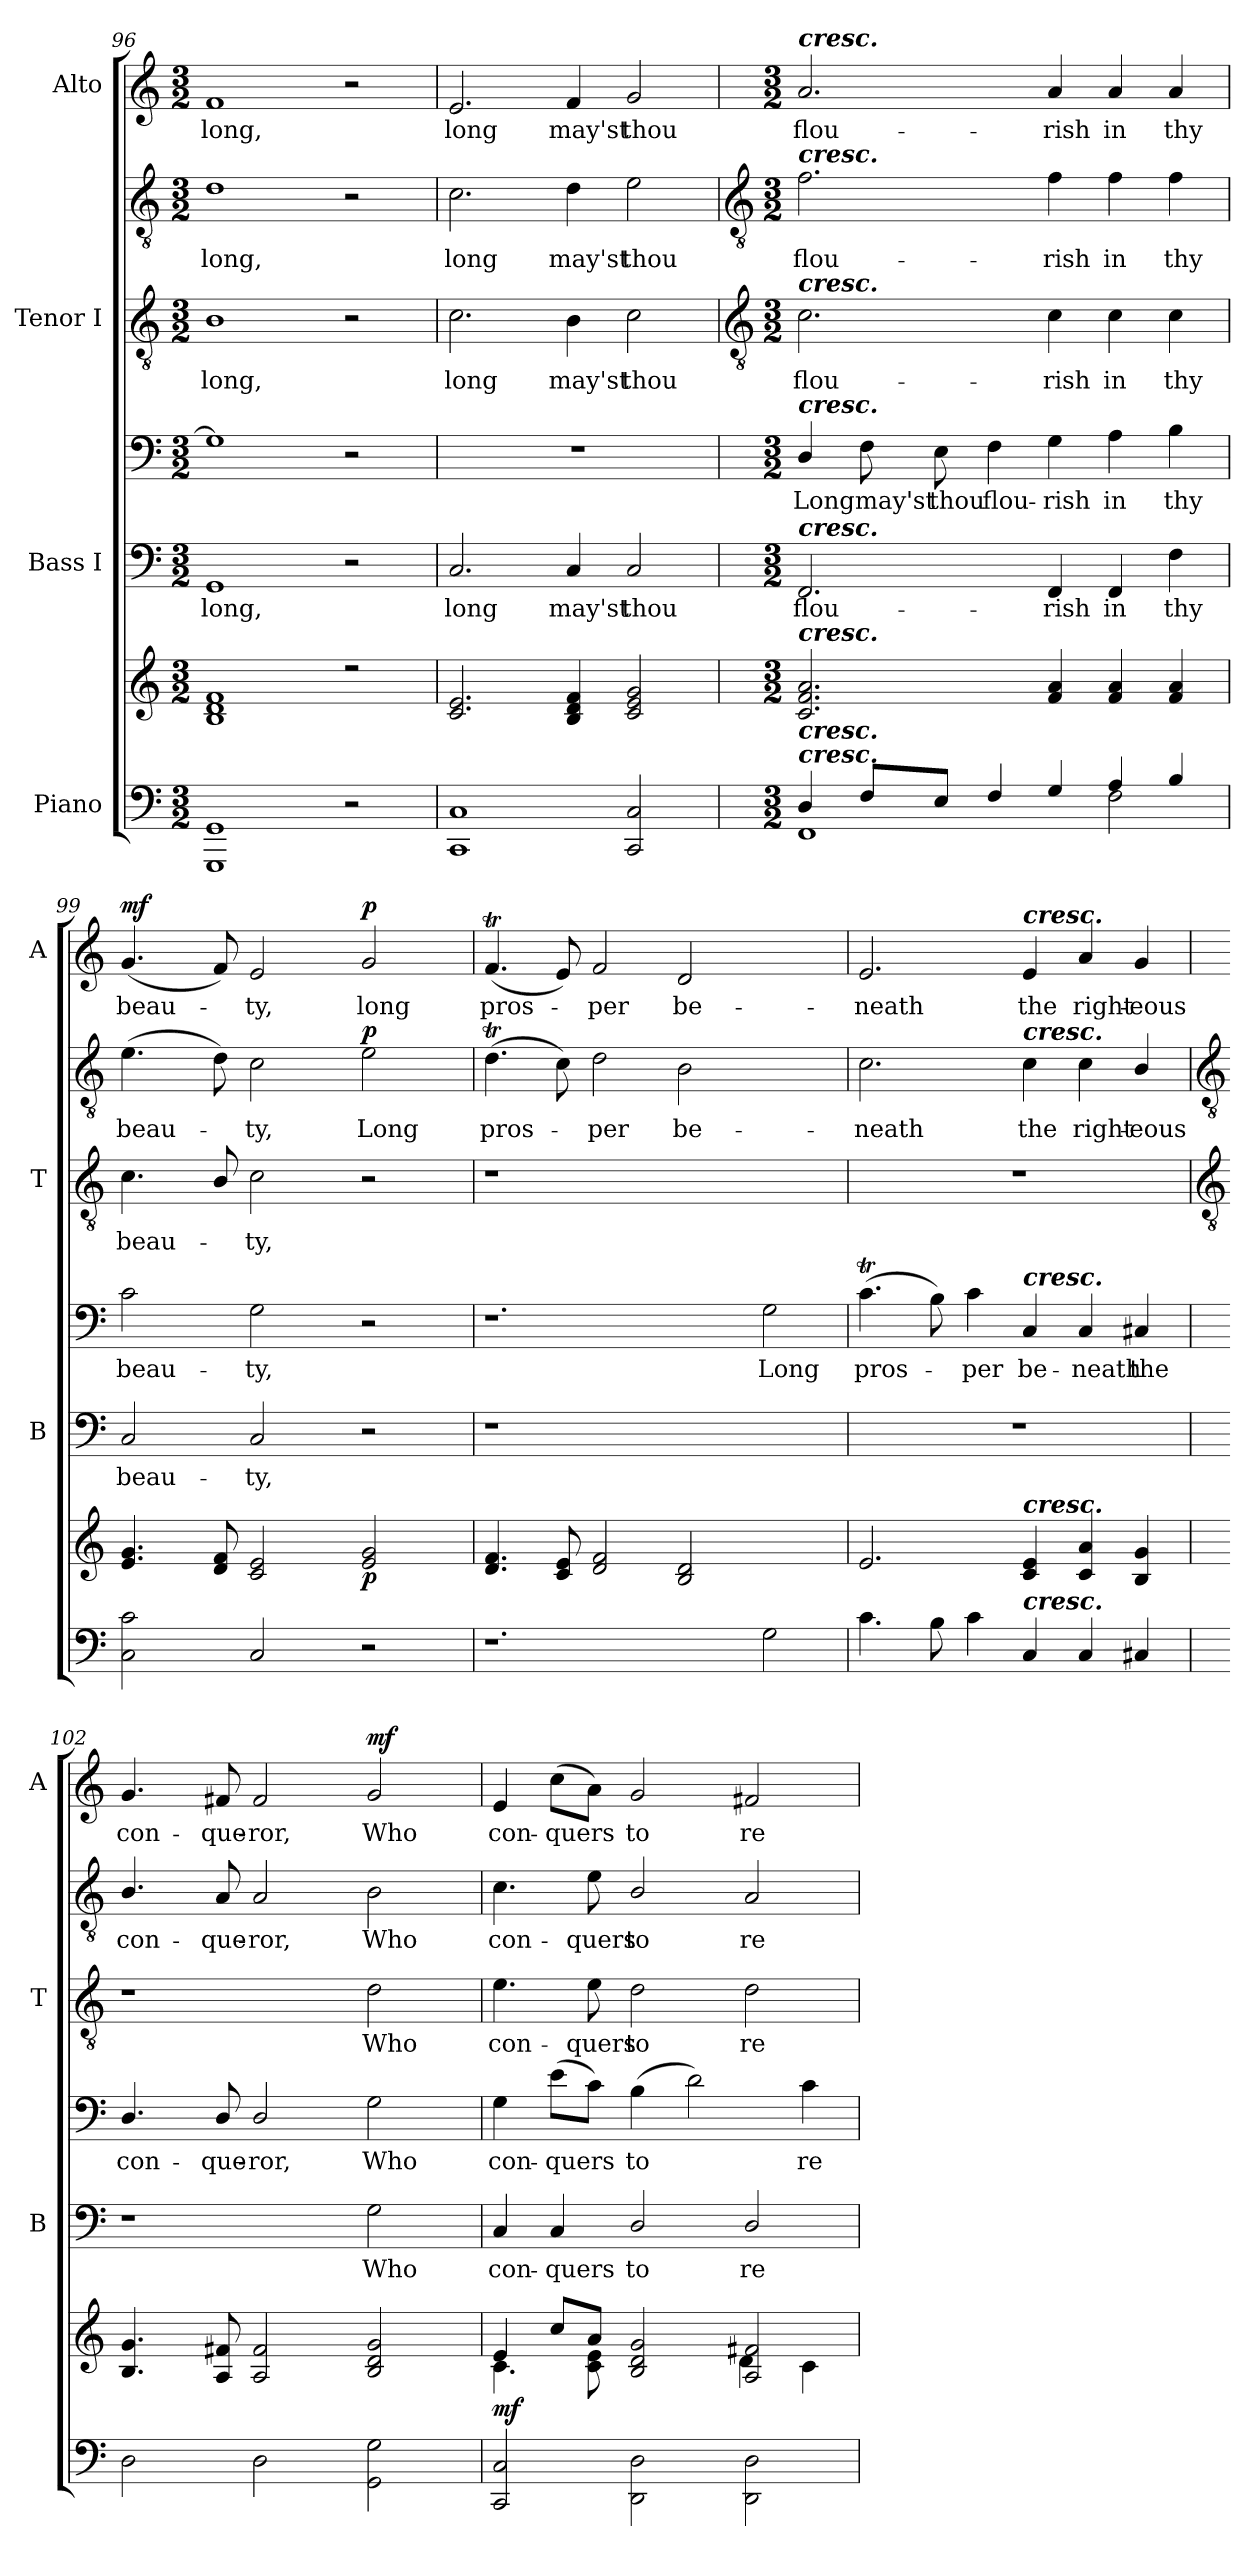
**kern	**kern	**dynam	**kern	**text	**kern	**text	**dynam	**kern	**text	**kern	**text	**dynam	**kern	**text	**dynam
*part4	*part4	*part4	*part3	*part3	*part3	*part3	*part3	*part2	*part2	*part2	*part2	*part2	*part1	*part1	*part1
*staff7	*staff6	*staff6/7	*staff5	*staff5	*staff4	*staff4	*staff4/5	*staff3	*staff3	*staff2	*staff2	*staff2/3	*staff1	*staff1	*staff1
*I"Piano	*	*	*I"Bass I	*	*	*	*	*I"Tenor I	*	*	*	*	*I"Alto	*	*
*	*	*	*I'B	*	*	*	*	*I'T	*	*	*	*	*I'A	*	*
*clefF4	*clefG2	*	*clefF4	*	*clefF4	*	*	*clefGv2	*	*clefGv2	*	*	*clefG2	*	*
*k[]	*k[]	*	*k[]	*	*k[]	*	*	*k[]	*	*k[]	*	*	*k[]	*	*
*C:	*C:	*	*C:	*	*C:	*	*	*C:	*	*C:	*	*	*C:	*	*
*M3/2	*M3/2	*	*M3/2	*	*M3/2	*	*	*M3/2	*	*M3/2	*	*	*M3/2	*	*
=96	=96	=96	=96	=96	=96	=96	=96	=96	=96	=96	=96	=96	=96	=96	=96
*	*^	*	*	*	*	*	*	*	*	*	*	*	*	*	*
!	!	!LO:N:vis=1	!	!	!LO:LY:b	!	!	!	!	!LO:LY:b	!	!LO:LY:b	!	!	!LO:LY:b	!
1GGG 1GG	1B 1d 1f	1.ryy	.	1GG	long,	1G]	.	.	1B	long,	1d	long,	.	1f	long,	.
2r	2r	.	.	2r	.	2r	.	.	2r	.	2r	.	.	2r	.	.
=97	=97	=97	=97	=97	=97	=97	=97	=97	=97	=97	=97	=97	=97	=97	=97	=97
!	!	!LO:N:vis=1	!	!	!LO:LY:b	!LO:N:vis=1	!	!	!	!LO:LY:b	!	!LO:LY:b	!	!	!LO:LY:b	!
1CC 1C	2.c/ 2.e/	1.ryy	.	2.C/	long	1.r	.	.	2.c\	long	2.c\	long	.	2.e/	long	.
!	!	!	!	!	!LO:LY:b	!	!	!	!	!LO:LY:b	!	!LO:LY:b	!	!	!LO:LY:b	!
.	4B/ 4d/ 4f/	.	.	4C/	may'st	.	.	.	4B\	may'st	4d\	may'st	.	4f/	may'st	.
!	!	!	!	!	!LO:LY:b	!	!	!	!	!LO:LY:b	!	!LO:LY:b	!	!	!LO:LY:b	!
2CC/ 2C/	2c/ 2e/ 2g/	.	.	2C/	thou	.	.	.	2c\	thou	2e\	thou	.	2g/	thou	.
*	*v	*v	*	*	*	*	*	*	*	*	*	*	*	*	*	*
!!LO:LB:g=z
=98	=98	=98	=98	=98	=98	=98	=98	=98	=98	=98	=98	=98	=98	=98	=98
*	*	*	*	*	*	*	*	*clefGv2	*	*clefGv2	*	*	*	*	*
*M3/2	*M3/2	*	*M3/2	*	*M3/2	*	*	*M3/2	*	*M3/2	*	*	*M3/2	*	*
*^	*	*	*	*	*	*	*	*	*	*	*	*	*	*	*
!	!	!	!	!	!	!	!	!	!	!	!	!	!	!LO:TX:a:Bi:t=cresc.	!	!
!	!	!	!	!	!	!	!	!	!	!	!LO:TX:a:Bi:t=cresc.	!	!	!	!	!
!	!	!	!	!	!	!	!	!	!LO:TX:a:Bi:t=cresc.	!	!	!	!	!	!	!
!	!	!	!	!	!	!LO:TX:a:Bi:t=cresc.	!	!	!	!	!	!	!	!	!	!
!	!	!	!	!LO:TX:a:Bi:t=cresc.	!	!	!	!	!	!	!	!	!	!	!	!
!	!	!LO:TX:a:Bi:t=cresc.	!	!	!	!	!	!	!	!	!	!	!	!	!	!
!LO:TX:a:Bi:t=cresc.	!	!	!	!	!	!	!	!	!	!	!	!	!	!	!	!
!LO:TX:a:Bi:t=cresc.	!	!	!	!	!	!	!	!	!	!	!	!	!	!	!	!
!	!	!	!	!	!LO:LY:b	!	!LO:LY:b	!	!	!LO:LY:b	!	!LO:LY:b	!	!	!LO:LY:b	!
4D/	1FF\	2.c 2.f 2.a	.	2.FF/	flou-	4D/	Long	.	2.c\	flou-	2.f\	flou-	.	2.a/	flou-	.
!	!	!	!	!	!	!	!LO:LY:b	!	!	!	!	!	!	!	!	!
8F/L	.	.	.	.	.	8F\	may'st	.	.	.	.	.	.	.	.	.
!	!	!	!	!	!	!	!LO:LY:b	!	!	!	!	!	!	!	!	!
8E/J	.	.	.	.	.	8E\	thou	.	.	.	.	.	.	.	.	.
!	!	!	!	!	!	!	!LO:LY:b	!	!	!	!	!	!	!	!	!
4F/	.	.	.	.	.	4F\	flou-	.	.	.	.	.	.	.	.	.
!	!	!	!	!	!LO:LY:b	!	!LO:LY:b	!	!	!LO:LY:b	!	!LO:LY:b	!	!	!LO:LY:b	!
4G/	.	4f/ 4a/	.	4FF/	-rish	4G\	-rish	.	4c\	-rish	4f\	-rish	.	4a/	-rish	.
!	!	!	!	!	!LO:LY:b	!	!LO:LY:b	!	!	!LO:LY:b	!	!LO:LY:b	!	!	!LO:LY:b	!
4A/	2F\	4f 4a	.	4FF/	in	4A\	in	.	4c\	in	4f\	in	.	4a/	in	.
!	!	!	!	!	!LO:LY:b	!	!LO:LY:b	!	!	!LO:LY:b	!	!LO:LY:b	!	!	!LO:LY:b	!
4B/	.	4f 4a	.	4F\	thy	4B\	thy	.	4c\	thy	4f\	thy	.	4a/	thy	.
=99	=99	=99	=99	=99	=99	=99	=99	=99	=99	=99	=99	=99	=99	=99	=99	=99
!	!	!	!LO:DY:b=2	!	!LO:LY:b	!	!LO:LY:b	!	!	!LO:LY:b	!	!LO:LY:b	!	!	!LO:LY:b	!
!	!	!	!LO:DY:n=1:b	!	!	!	!	!LO:DY:b=2	!	!	!	!	!	!	!	!
!	!	!	!	!	!	!	!	!LO:DY:n=1:b	!	!	!	!	!LO:DY:b=2	!	!	!
!	!	!	!	!	!	!	!	!	!	!	!	!	!LO:DY:n=1:b	!	!	!LO:DY:b
2C 2c	4ryy	4.e/ 4.g/	mf mf	2C/	beau-	2c\	beau-	mf mf	4.c\	beau-	(>4.e\	beau-	mf mf	(<4.g/	beau-	mf
.	4ryy	.	.	.	.	.	.	.	.	.	.	.	.	.	.	.
.	.	8d/ 8f/	.	.	.	.	.	.	8B/	.	8d\)	.	.	8f/)	.	.
!	!	!	!	!	!LO:LY:b	!	!LO:LY:b	!	!	!LO:LY:b	!	!LO:LY:b	!	!	!LO:LY:b	!
2C	4ryy	2c/ 2e/	.	2C/	-ty,	2G\	-ty,	.	2c\	ty,	2c\	ty,	.	2e/	ty,	.
.	4ryy	.	.	.	.	.	.	.	.	.	.	.	.	.	.	.
!	!	!	!LO:DY:n=2:b	!	!	!	!	!	!	!	!	!LO:LY:b	!LO:DY:n=2:b	!	!LO:LY:b	!LO:DY:b
2r	4ryy	2e/ 2g/	p	2r	.	2r	.	.	2r	.	2e\	Long	p	2g/	long	p
.	4ryy	.	.	.	.	.	.	.	.	.	.	.	.	.	.	.
=100	=100	=100	=100	=100	=100	=100	=100	=100	=100	=100	=100	=100	=100	=100	=100	=100
!	!LO:N:vis=1	!	!	!LO:N:vis=1	!	!	!	!	!LO:N:vis=1	!	!	!LO:LY:b	!	!	!LO:LY:b	!
1.r	1.ryy	4.d/ 4.f/	.	1.r	.	1.r	.	.	1.r	.	(>4.dT\	pros-	.	(<4.fT/	pros-	.
.	.	8c/ 8e/	.	.	.	.	.	.	.	.	8c\)	.	.	8e/)	.	.
!	!	!	!	!	!	!	!	!	!	!	!	!LO:LY:b	!	!	!LO:LY:b	!
.	.	2d/ 2f/	.	.	.	.	.	.	.	.	2d\	per	.	2f/	per	.
!	!	!	!	!	!	!	!	!	!	!	!	!LO:LY:b	!	!	!LO:LY:b	!
.	.	2B/ 2d/	.	.	.	.	.	.	.	.	2B\	be-	.	2d/	be-	.
!	!	!	!	!	!	!	!LO:LY:b	!	!	!	!	!	!	!	!	!
2G\	2ryy	2ryy	.	2ryy	.	2G\	Long	.	2ryy	.	2ryy	.	.	2ryy	.	.
=101	=101	=101	=101	=101	=101	=101	=101	=101	=101	=101	=101	=101	=101	=101	=101	=101
!	!LO:N:vis=1	!	!	!LO:N:vis=1	!	!	!LO:LY:b	!	!LO:N:vis=1	!	!	!LO:LY:b	!	!	!LO:LY:b	!
4.c\	1.ryy	2.e/	.	1.r	.	(>4.cT\	pros-	.	1.r	.	2.c\	-neath	.	2.e/	-neath	.
8B\	.	.	.	.	.	8B\)	.	.	.	.	.	.	.	.	.	.
!	!	!	!	!	!	!	!LO:LY:b	!	!	!	!	!	!	!	!	!
4c\	.	.	.	.	.	4c\	per	.	.	.	.	.	.	.	.	.
!	!	!	!	!	!	!	!	!	!	!	!	!	!	!LO:TX:a:Bi:t=cresc.	!	!
!	!	!	!	!	!	!	!	!	!	!	!LO:TX:a:Bi:t=cresc.	!	!	!	!	!
!	!	!	!	!	!	!LO:TX:a:Bi:t=cresc.	!	!	!	!	!	!	!	!	!	!
!	!	!LO:TX:a:Bi:t=cresc.	!	!	!	!	!	!	!	!	!	!	!	!	!	!
!LO:TX:a:Bi:t=cresc.	!	!	!	!	!	!	!	!	!	!	!	!	!	!	!	!
!	!	!	!	!	!	!	!LO:LY:b	!	!	!	!	!LO:LY:b	!	!	!LO:LY:b	!
4C/	.	4c/ 4e/	.	.	.	4C/	be-	.	.	.	4c\	the	.	4e/	the	.
!	!	!	!	!	!	!	!LO:LY:b	!	!	!	!	!LO:LY:b	!	!	!LO:LY:b	!
4C/	.	4c/ 4a/	.	.	.	4C/	-neath	.	.	.	4c\	right-	.	4a/	right-	.
!	!	!	!	!	!	!	!LO:LY:b	!	!	!	!	!LO:LY:b	!	!	!LO:LY:b	!
4C#X/	.	4B/ 4g/	.	.	.	4C#X/	the	.	.	.	4B/	-eous	.	4g/	-eous	.
*v	*v	*	*	*	*	*	*	*	*	*	*	*	*	*	*	*
!!LO:LB:g=z
=102	=102	=102	=102	=102	=102	=102	=102	=102	=102	=102	=102	=102	=102	=102	=102
*	*	*	*	*	*	*	*	*clefGv2	*	*clefGv2	*	*	*	*	*
*	*^	*	*	*	*	*	*	*	*	*	*	*	*	*	*
!	!	!	!	!	!	!	!LO:LY:b	!	!	!	!	!LO:LY:b	!	!	!LO:LY:b	!
2D\	4.B/ 4.g/	4ryy	.	1r	.	4.D/	con-	.	1r	.	4.B/	con-	.	4.g/	con-	.
.	.	4ryy	.	.	.	.	.	.	.	.	.	.	.	.	.	.
!	!	!	!	!	!	!	!LO:LY:b	!	!	!	!	!LO:LY:b	!	!	!LO:LY:b	!
.	8A/ 8f#X/	.	.	.	.	8D/	-que-	.	.	.	8A/	-que-	.	8f#X/	-que-	.
!	!	!	!	!	!	!	!LO:LY:b	!	!	!	!	!LO:LY:b	!	!	!LO:LY:b	!
2D\	2A/ 2f#/	4ryy	.	.	.	2D/	-ror,	.	.	.	2A/	-ror,	.	2f#/	-ror,	.
.	.	4ryy	.	.	.	.	.	.	.	.	.	.	.	.	.	.
!	!	!	!LO:DY:b=2	!	!LO:LY:b	!	!LO:LY:b	!	!	!LO:LY:b	!	!LO:LY:b	!	!	!LO:LY:b	!
!	!	!	!LO:DY:n=1:b	!	!	!	!	!LO:DY:b=2	!	!	!	!	!	!	!	!
!	!	!	!	!	!	!	!	!LO:DY:n=1:b	!	!	!	!	!LO:DY:b=2	!	!	!
!	!	!	!	!	!	!	!	!	!	!	!	!	!LO:DY:n=1:b	!	!	!LO:DY:b
2GG\ 2G\	2B/ 2d/ 2g/	4ryy	mf mf	2G\	Who	2G\	Who	mf mf	2d\	Who	2B\	Who	mf mf	2g/	Who	mf
.	.	4ryy	.	.	.	.	.	.	.	.	.	.	.	.	.	.
=103	=103	=103	=103	=103	=103	=103	=103	=103	=103	=103	=103	=103	=103	=103	=103	=103
!	!	!	!LO:DY:b	!	!LO:LY:b	!	!LO:LY:b	!	!	!LO:LY:b	!	!LO:LY:b	!	!	!LO:LY:b	!
2CC/ 2C/	4e/	4.c\	mf	4C/	-con-	4G\	con-	.	4.e\	-con-	4.c\	con-	.	4e/	con-	.
!	!	!	!	!	!LO:LY:b	!	!LO:LY:b	!	!	!	!	!	!	!	!LO:LY:b	!
.	8cc/L	.	.	4C/	-quers	(>8e\L	-quers	.	.	.	.	.	.	(>8cc\L	-quers	.
!	!	!	!	!	!	!	!	!	!	!LO:LY:b	!	!LO:LY:b	!	!	!	!
.	8a/J	8c\ 8e\	.	.	.	8c\J)	.	.	8e\	-quers	8e\	-quers	.	8a\J)	.	.
!	!	!	!	!	!LO:LY:b	!	!LO:LY:b	!	!	!LO:LY:b	!	!LO:LY:b	!	!	!LO:LY:b	!
2DD\ 2D\	2B/ 2d/ 2g/	2ryy	.	2D/	to	(>4B\	to	.	2d\	to	2B/	to	.	2g/	to	.
.	.	.	.	.	.	2d\)	.	.	.	.	.	.	.	.	.	.
!	!	!	!	!	!LO:LY:b	!	!	!	!	!LO:LY:b	!	!LO:LY:b	!	!	!LO:LY:b	!
2DD\ 2D\	2A/ 2f#X/	4d\	.	2D/	re-	.	.	.	2d\	re-	2A/	re-	.	2f#X/	re-	.
!	!	!	!	!	!	!	!LO:LY:b	!	!	!	!	!	!	!	!	!
.	.	4c\	.	.	.	4c\	re-	.	.	.	.	.	.	.	.	.
*	*v	*v	*	*	*	*	*	*	*	*	*	*	*	*	*	*
=	=	=	=	=	=	=	=	=	=	=	=	=	=	=	=
*-	*-	*-	*-	*-	*-	*-	*-	*-	*-	*-	*-	*-	*-	*-	*-
